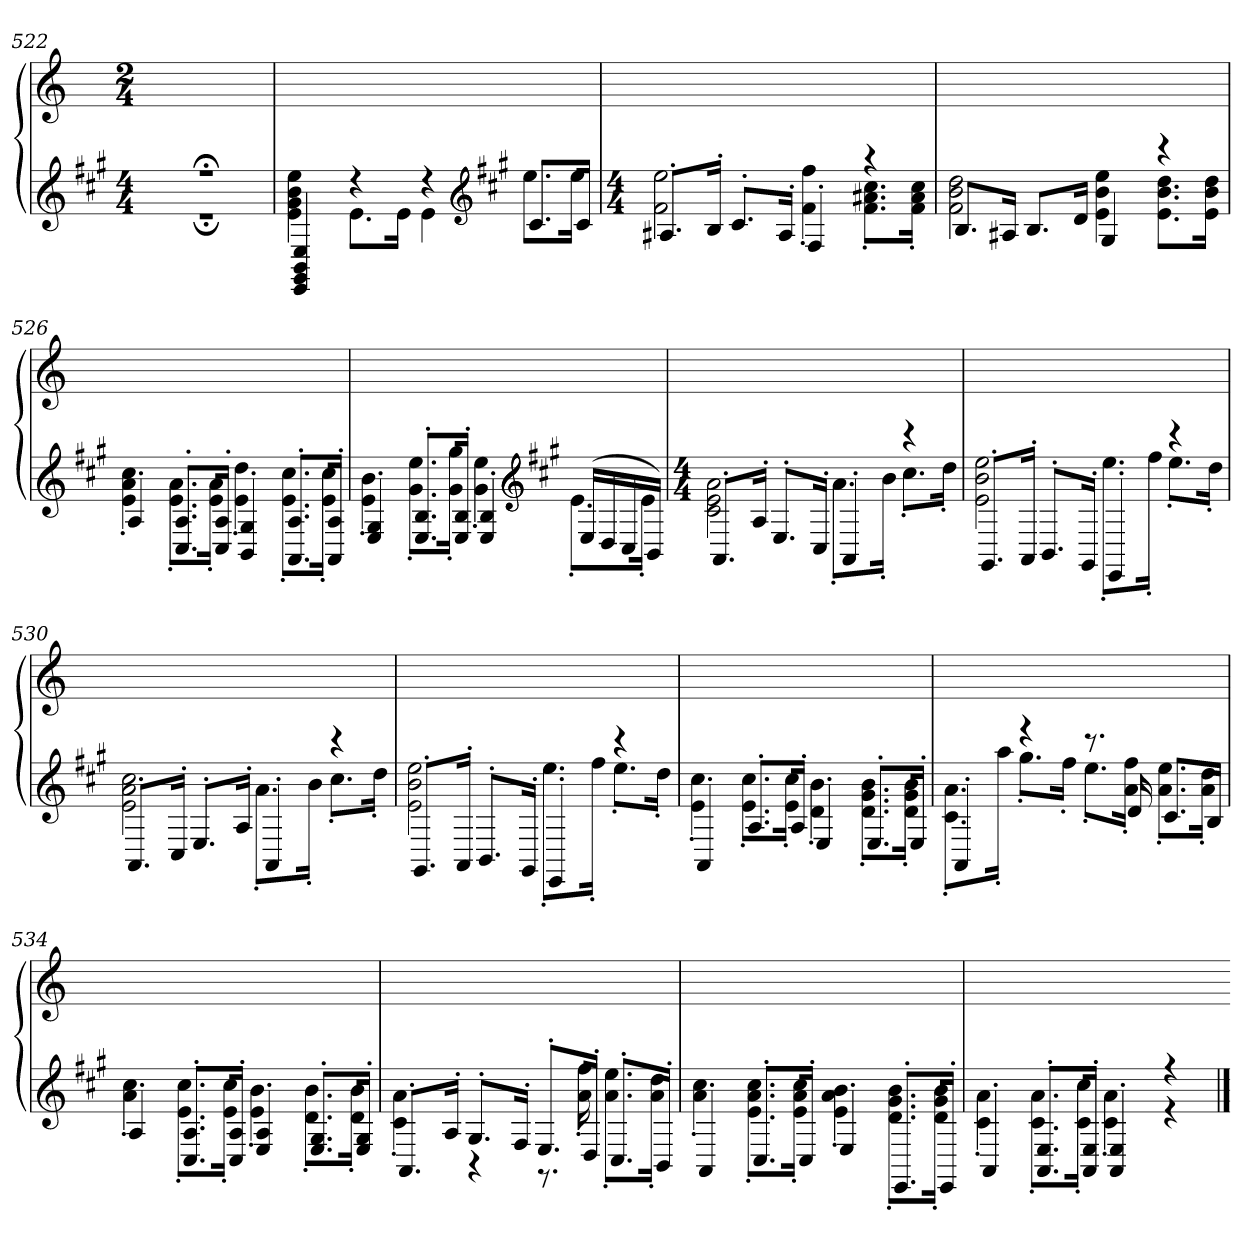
**kern	**kern
*part1	*part1
*staff2	*staff1
*clefG2	*clefG2
*k[f#c#g#]	*k[]
*A:	*a:
*M4/4	*M2/4
=522	=522
*^	*
1r;<	1r;<	1ryy
=523	=523	=523
4EE 4GG# 4BB 4E	4e 4g# 4b 4ee	1ryy
4r	8.eL	.
.	16eJk	.
4r	4e	.
*clefG2	*	*
*k[f#c#g#]	*	*
*A:	*	*
8.c#L	8.eeL	.
16c#Jk	16eeJk	.
=524	=524	=524
*M4/4	*	*
8.A#X'L	2f# 2ee	1ryy
16B'Jk	.	.
8.c#'L	.	.
16A#'Jk	.	.
4F#'	4f#' 4ff#'	.
4r	8.f#' 8.a#X' 8.cc#'L	.
.	16f#' 16a#' 16cc#'Jk	.
=525	=525	=525
8.BL	2f# 2b 2dd	1ryy
16A#XJk	.	.
8.BL	.	.
16dJk	.	.
4G#	4e 4b 4ee	.
4r	8.e 8.b 8.ddL	.
.	16e 16b 16ddJk	.
=526	=526	=526
4A'	4e' 4a' 4cc#'	1ryy
8.C#' 8.A'L	8.e' 8.a'L	.
16C#' 16A'Jk	16e' 16a'Jk	.
4BB' 4G#'	4e' 4dd'	.
8.AA' 8.A'L	8.e' 8.cc#'L	.
16AA' 16A'Jk	16e' 16cc#'Jk	.
=527	=527	=527
4E' 4G#'	4e' 4b'	1ryy
8.E' 8.B'L	8.g#' 8.ee'L	.
16E' 16B'Jk	16g#' 16gg#'Jk	.
4E' 4B'	4g#' 4ee'	.
*clefG2	*	*
*k[f#c#g#]	*	*
*A:	*	*
(16ELL	8.e'L	.
16D	.	.
16C#	.	.
16BBJJ)	16e'Jk	.
=528	=528	=528
*M4/4	*	*
8.AA'L	2c# 2e 2a	1ryy
16A'Jk	.	.
8.E'L	.	.
16C#'Jk	.	.
4AA'	8.a'L	.
.	16b'Jk	.
4r	8.cc#'L	.
.	16dd'Jk	.
=529	=529	=529
8.GG#'L	2e 2b 2ee	1ryy
16AA'Jk	.	.
8.BB'L	.	.
16GG#'Jk	.	.
4EE'	8.ee'L	.
.	16ff#'Jk	.
4r	8.ee'L	.
.	16dd'Jk	.
=530	=530	=530
8.AA'L	2e 2a 2cc#	1ryy
16C#'Jk	.	.
8.E'L	.	.
16A'Jk	.	.
4AA'	8.a'L	.
.	16b'Jk	.
4r	8.cc#'L	.
.	16dd'Jk	.
=531	=531	=531
8.GG#'L	2e 2b 2ee	1ryy
16AA'Jk	.	.
8.BB'L	.	.
16GG#'Jk	.	.
4EE'	8.ee'L	.
.	16ff#'Jk	.
4r	8.ee'L	.
.	16dd'Jk	.
=532	=532	=532
4AA'	4e' 4cc#'	1ryy
8.A'L	8.e' 8.cc#'L	.
16A'Jk	16e' 16cc#'Jk	.
4E'	4d' 4b'	.
8.E'L	8.d' 8.g#' 8.b'L	.
16E'Jk	16d' 16g#' 16b'Jk	.
=533	=533	=533
4AA'	8.c#' 8.a'L	1ryy
.	16aa'Jk	.
4r	8.gg#'L	.
.	16ff#'Jk	.
8.r	8.ee'L	.
16d	16a' 16ff#'Jk	.
8.c#L	8.a' 8.ee'L	.
16BJk	16a' 16dd'Jk	.
=534	=534	=534
4A'	4a' 4cc#'	1ryy
8.C#' 8.A'L	8.e' 8.cc#'L	.
16C#' 16A'Jk	16e' 16cc#'Jk	.
4E' 4A'	4e' 4b'	.
8.E' 8.G#'L	8.d' 8.b'L	.
16E' 16G#'Jk	16d' 16b'Jk	.
=535	=535	=535
8.AA'L	4c#' 4a'	1ryy
16A'Jk	.	.
8.G#'L	4r	.
16F#'Jk	.	.
8.E'L	8.r	.
16D'Jk	16a' 16ff#'	.
8.C#'L	8.a' 8.ee'L	.
16BB'Jk	16a' 16dd'Jk	.
=536	=536	=536
4AA'	4a' 4cc#'	1ryy
8.C#'L	8.e' 8.a' 8.cc#'L	.
16C#'Jk	16e' 16a' 16cc#'Jk	.
4E'	4e' 4a' 4b'	.
8.EE'L	8.d' 8.g#' 8.b'L	.
16EE'Jk	16d' 16g#' 16b'Jk	.
=537	=537	=537
4AA'	4c#' 4a'	1ryy
8.AA' 8.E'L	8.c#' 8.a'L	.
16AA' 16E'Jk	16c#' 16cc#'Jk	.
4AA' 4E'	4c#' 4a'	.
4r	4r	.
*v	*v	*
==	=
*-	*-
